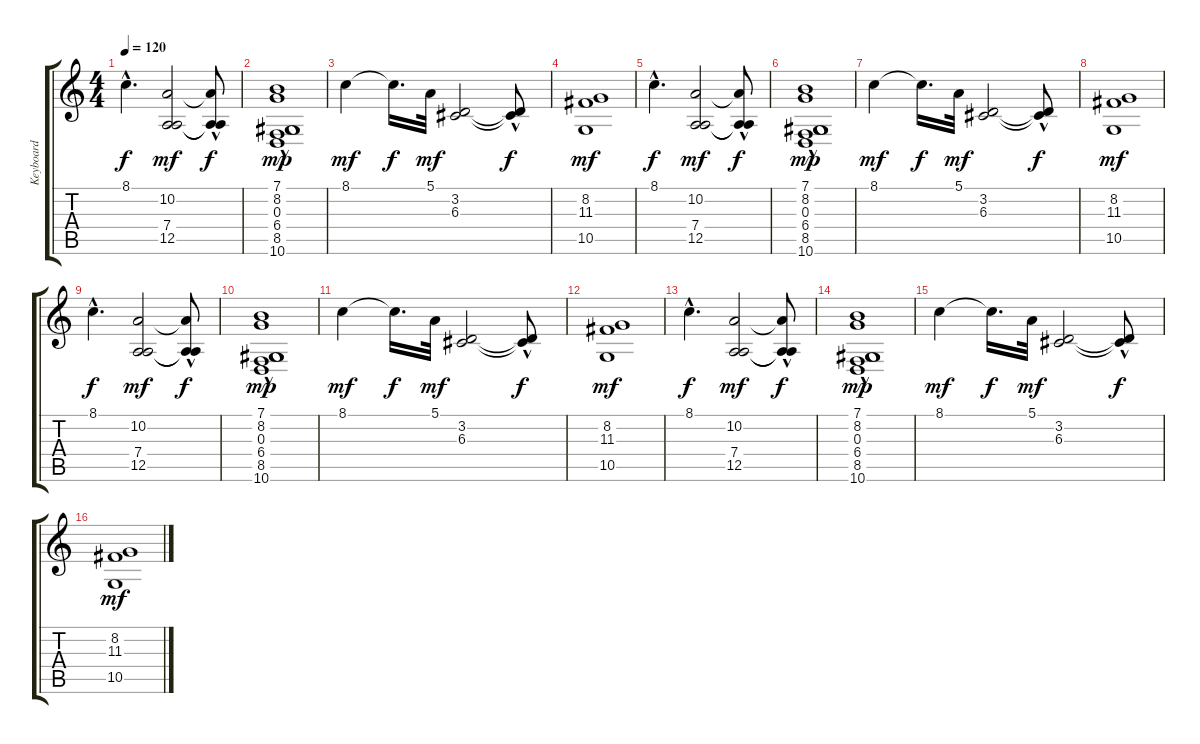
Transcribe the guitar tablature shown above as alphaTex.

\track ("Keyboard" "Keyboard") {instrument pad7halo}
\staff {score tabs}
\tuning (E4 B3 G3 D3 A2 E2) {hide}
\ts (4 4)
\tempo 120
\clef g2
\ks c
8.1{hac}.4{d dy f} (10.2 7.4 12.5).2{dy mf} (10.2{t} 7.4{hac t} 12.5{hac t}).8{dy f} |
(7.1 8.2 0.3 6.4{hac} 8.5 10.6).1{dy mp} |
8.1.4{dy mf} 8.1{t}.16{d dy f} 5.1.32{dy mf} (3.2 6.3).2 (3.2{hac t} 6.3{t}).8{dy f} |
(8.2 11.3 10.5).1{dy mf} |
8.1{hac}.4{d dy f} (10.2 7.4 12.5).2{dy mf} (10.2{t} 7.4{hac t} 12.5{hac t}).8{dy f} |
(7.1 8.2 0.3 6.4{hac} 8.5 10.6).1{dy mp} |
8.1.4{dy mf} 8.1{t}.16{d dy f} 5.1.32{dy mf} (3.2 6.3).2 (3.2{hac t} 6.3{t}).8{dy f} |
(8.2 11.3 10.5).1{dy mf} |
8.1{hac}.4{d dy f} (10.2 7.4 12.5).2{dy mf} (10.2{t} 7.4{hac t} 12.5{hac t}).8{dy f} |
(7.1 8.2 0.3 6.4{hac} 8.5 10.6).1{dy mp} |
8.1.4{dy mf} 8.1{t}.16{d dy f} 5.1.32{dy mf} (3.2 6.3).2 (3.2{hac t} 6.3{t}).8{dy f} |
(8.2 11.3 10.5).1{dy mf} |
8.1{hac}.4{d dy f} (10.2 7.4 12.5).2{dy mf} (10.2{t} 7.4{hac t} 12.5{hac t}).8{dy f} |
(7.1 8.2 0.3 6.4{hac} 8.5 10.6).1{dy mp} |
8.1.4{dy mf} 8.1{t}.16{d dy f} 5.1.32{dy mf} (3.2 6.3).2 (3.2{hac t} 6.3{t}).8{dy f} |
(8.2 11.3 10.5).1{dy mf}
